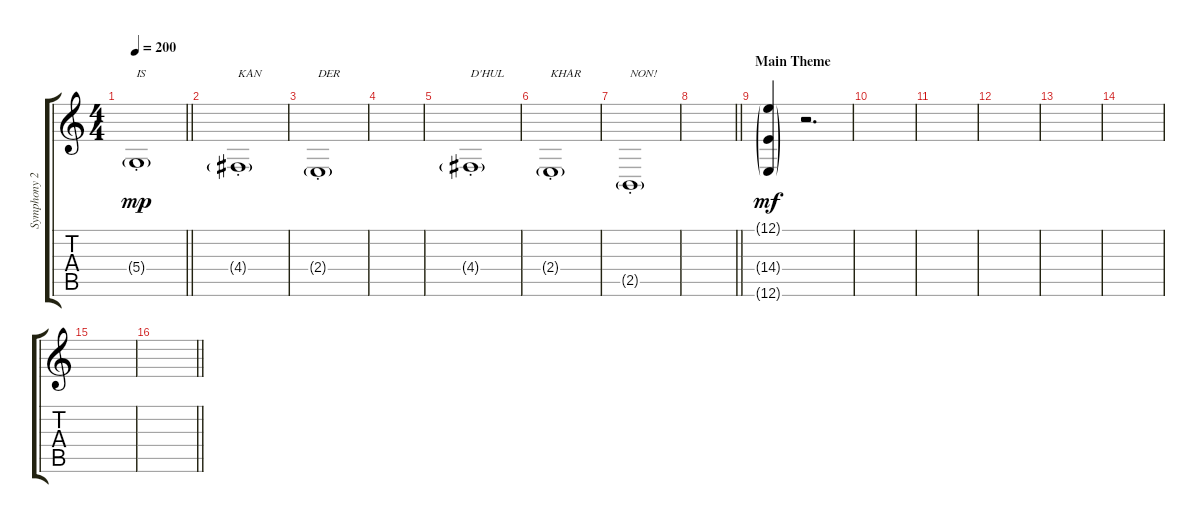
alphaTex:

\track ("Symphony 2" "Symphony 2") {instrument orchestrahit}
\staff {score tabs}
\tuning (E4 B3 G3 D3 A2 E2) {hide}
\ts (4 4)
\tempo 200
\clef g2
\barLineRight lightlight
\ks c
5.4{g st}.1{txt "IS" dy mp instrument choiraahs} |
4.4{g st}.1{txt "KAN"} |
2.4{g st}.1{txt "DER"} |
|
4.4{g st}.1{txt "D'HUL"} |
2.4{g st}.1{txt "KHAR"} |
2.5{g st}.1{txt "NON!"} |
\barLineRight lightlight
|
\section ("" "Main Theme")
(12.1{g} 14.4{g} 12.6{g}).4{dy mf instrument orchestrahit} r.2{d} |
|
|
|
|
|
|
\barLineRight lightlight
